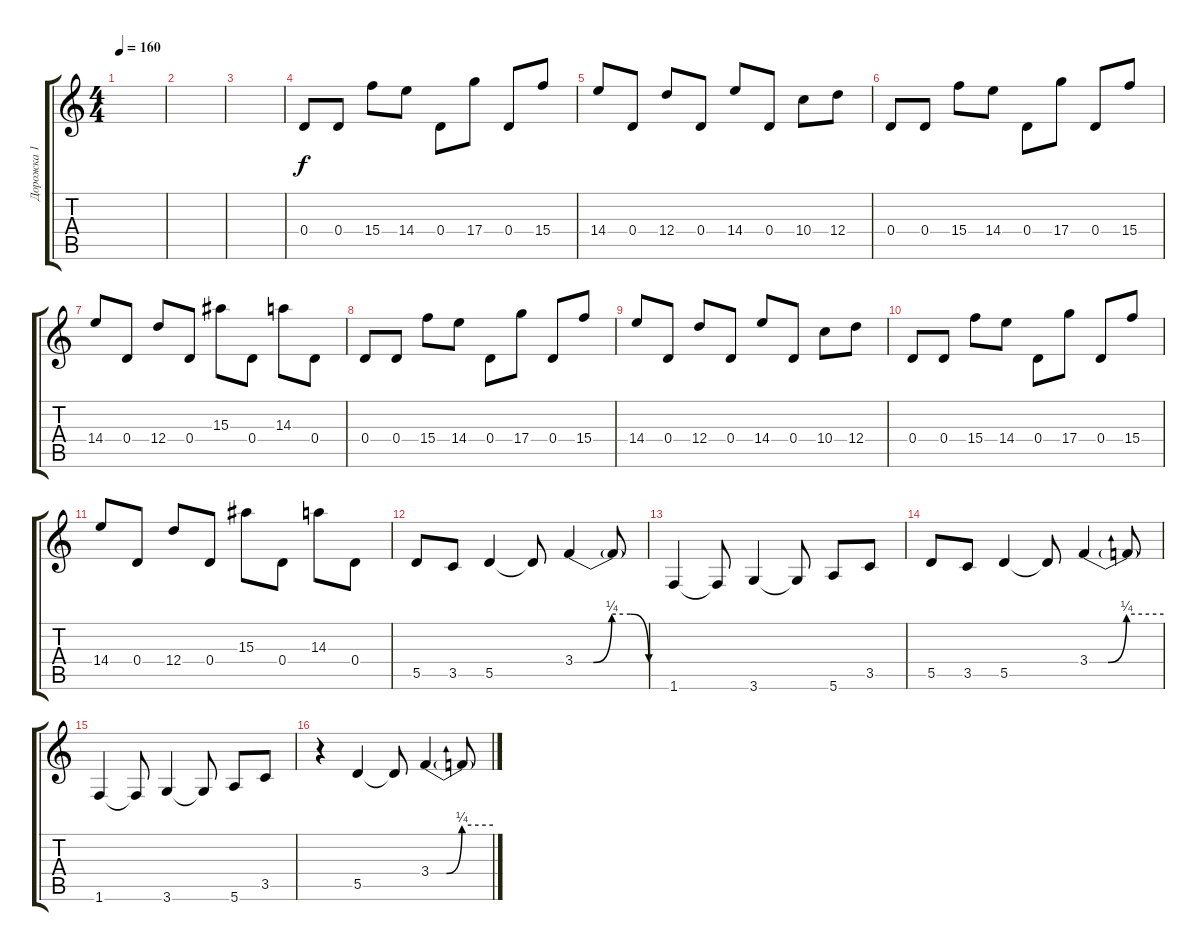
\track ("Дорожка 1" "Дорожка 1") {instrument distortionguitar}
\staff {score tabs}
\tuning (E4 B3 G3 D3 A2 E2) {hide}
\ts (4 4)
\tempo 160
\clef g2
\ks c
|
|
|
0.4.8 0.4.8 15.4.8 14.4.8 0.4.8 17.4.8 0.4.8 15.4.8 |
14.4.8 0.4.8 12.4.8 0.4.8 14.4.8 0.4.8 10.4.8 12.4.8 |
0.4.8 0.4.8 15.4.8 14.4.8 0.4.8 17.4.8 0.4.8 15.4.8 |
14.4.8 0.4.8 12.4.8 0.4.8 15.3.8 0.4.8 14.3.8 0.4.8 |
0.4.8 0.4.8 15.4.8 14.4.8 0.4.8 17.4.8 0.4.8 15.4.8 |
14.4.8 0.4.8 12.4.8 0.4.8 14.4.8 0.4.8 10.4.8 12.4.8 |
0.4.8 0.4.8 15.4.8 14.4.8 0.4.8 17.4.8 0.4.8 15.4.8 |
14.4.8 0.4.8 12.4.8 0.4.8 15.3.8 0.4.8 14.3.8 0.4.8 |
5.5.8 3.5.8 5.5.4 5.5{t}.8 3.4{be (custom 0 0 15 0 30 1 45 1 60 0)}.4 3.4{t}.8 |
1.6.4 1.6{t}.8 3.6.4 3.6{t}.8 5.6.8 3.5.8 |
5.5.8 3.5.8 5.5.4 5.5{t}.8 3.4{be (custom 0 0 15 0 30 1 60 1)}.4 3.4{t}.8 |
1.6.4 1.6{t}.8 3.6.4 3.6{t}.8 5.6.8 3.5.8 |
r.4 5.5.4 5.5{t}.8 3.4{be (custom 0 0 15 0 30 1 60 1)}.4 3.4{t}.8
